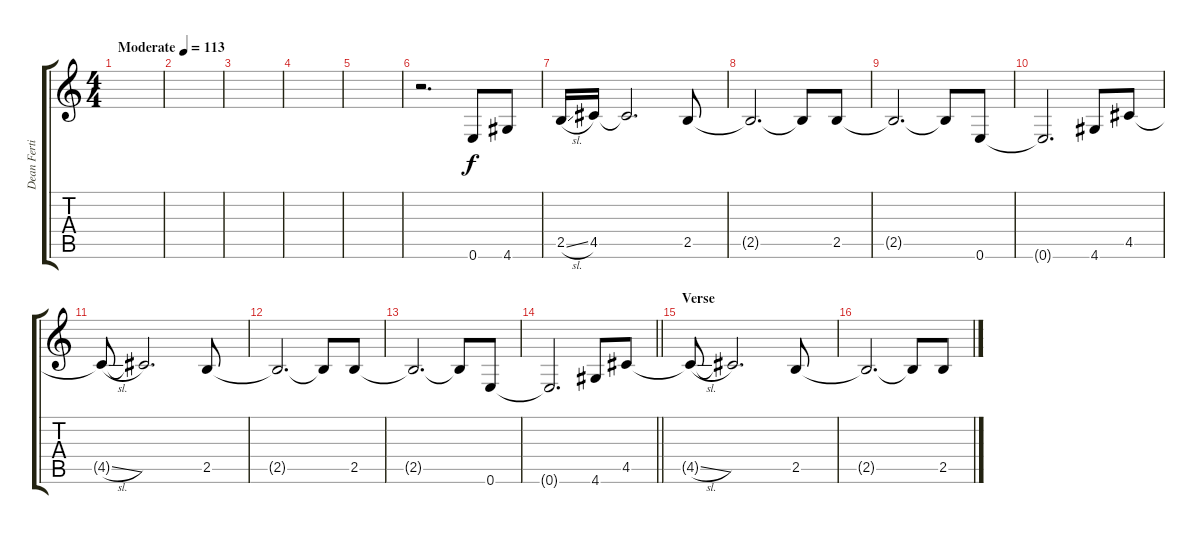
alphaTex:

\track ("Dean Fertita (Keyboard preset)" "Dean Ferti") {instrument overdrivenguitar}
\staff {score tabs}
\tuning (E4 B3 G3 D3 A2 E2) {hide}
\ts (4 4)
\tempo (113 "Moderate")
\clef g2
\ks c
|
|
|
|
|
r.2{d} 0.6.8{volume 12} 4.6.8 |
2.5{sl}.16 4.5.16 4.5{t}.2{d volume 2} 2.5.8{volume 13} |
2.5{t}.2{d volume 3} 2.5{t}.8 2.5.8{volume 13} |
2.5{t}.2{d volume 2} 2.5{t}.8 0.6.8{volume 13} |
0.6{t}.2{d volume 2} 4.6.8{volume 12} 4.5.8 |
4.5{sl t}.8 4.5{t}.2{d volume 2} 2.5.8{volume 13} |
2.5{t}.2{d volume 3} 2.5{t}.8 2.5.8{volume 13} |
2.5{t}.2{d volume 2} 2.5{t}.8 0.6.8{volume 13} |
\barLineRight lightlight
0.6{t}.2{d volume 2} 4.6.8{volume 12} 4.5.8 |
\section ("" "Verse")
4.5{sl t}.8 4.5{t}.2{d volume 2} 2.5.8{volume 13} |
2.5{t}.2{d volume 3} 2.5{t}.8 2.5.8{volume 13}
